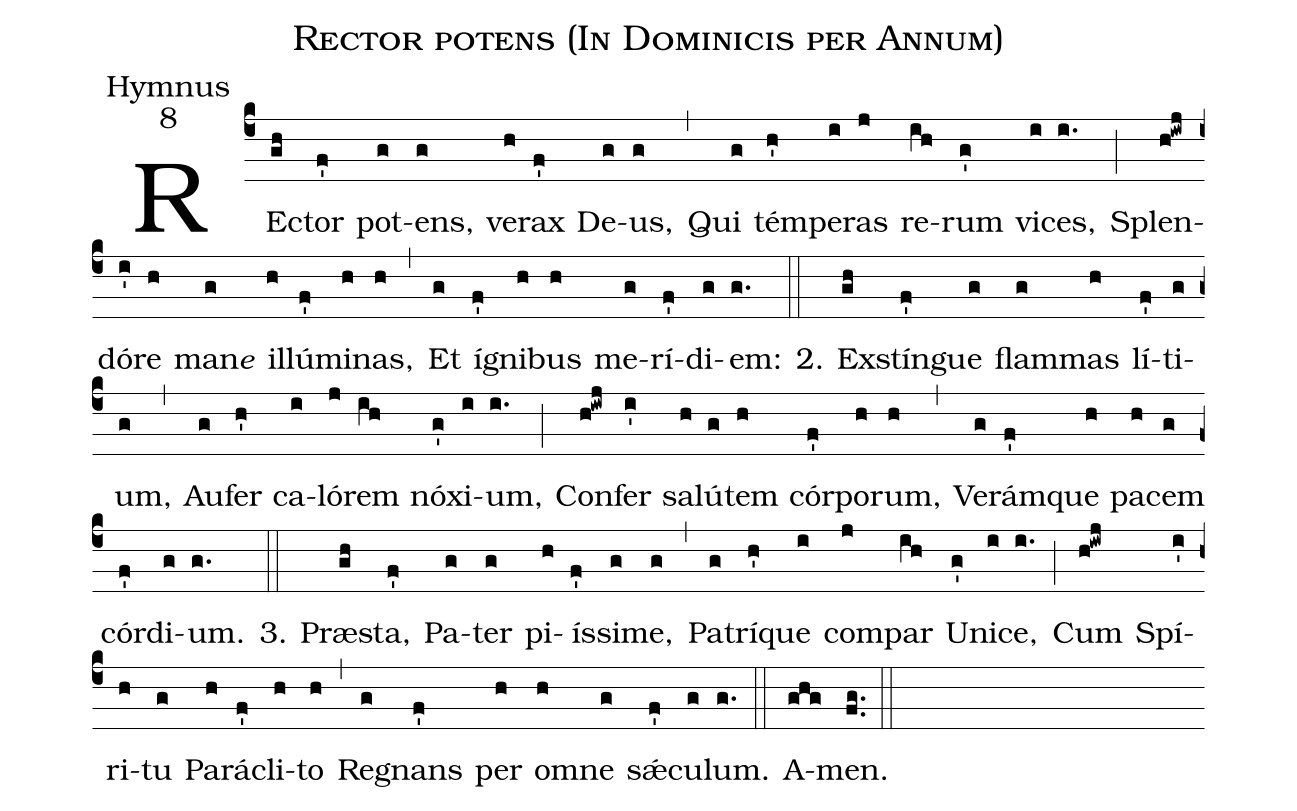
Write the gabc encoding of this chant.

name:Rector potens (In Dominicis per Annum);
office-part:Hymnus;
mode:8;
%%
(c4) RE(gh)ctor(f') pot(g)ens,(g) ve(h)rax(f') De(g)us,(g) (,)
Qui(g) tém(h')pe(i)ras(j) re(ih)rum(g') vi(i)ces,(i.) (;)
Splen(h!iwj)dó(i')re(h) man<e>e</e>(g) il(h)lú(f')mi(h)nas,(h) (,)
Et(g) í(f')gni(h)bus(h) me(g)rí(f')di(g)em:(g.) (::)

2. Ex(gh)stín(f')gue(g) flam(g)mas(h) lí(f')ti(g)um,(g) (,)
Au(g)fer(h') ca(i)ló(j)rem(ih) nó(g')xi(i)um,(i.) (;)
Con(h!iwj)fer(i') sa(h)lú(g)tem(h) cór(f')po(h)rum,(h) (,)
Ve(g)rám(f')que(h) pa(h)cem(g) cór(f')di(g)um.(g.) (::)

3. Præ(gh)sta,(f') Pa(g)ter(g) pi(h)ís(f')si(g)me,(g) (,)
Pa(g)trí(h')que(i) com(j)par(ih) U(g')ni(i)ce,(i.) (;)
Cum(h!iwj) Spí(i')ri(h)tu(g) Pa(h)rá(f')cli(h)to(h) (,)
Re(g)gnans(f') per(h) o(h)mne(g) sǽ(f')cu(g)lum.(g.) (::)

A(ghg)men.(fg..) (::)
